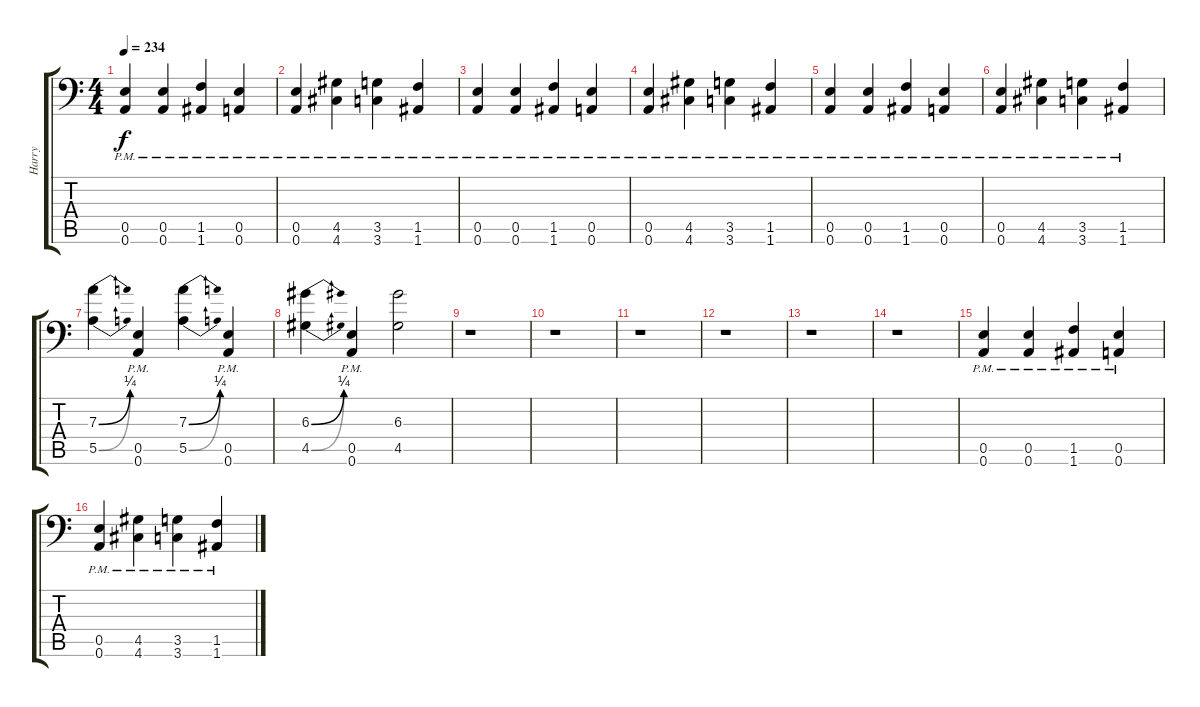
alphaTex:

\track ("Harry" "Harry") {instrument distortionguitar}
\staff {score tabs}
\tuning (B3 Gb3 D3 A2 E2 A1) {hide}
\ts (4 4)
\tempo 234
\clef f4
\ks c
(0.5{pm} 0.6{pm}).4{dy f} (0.5{pm} 0.6{pm}).4 (1.5{pm} 1.6{pm}).4 (0.5{pm} 0.6{pm}).4 |
(0.5{pm} 0.6{pm}).4 (4.5{pm} 4.6{pm}).4 (3.5{pm} 3.6{pm}).4 (1.5{pm} 1.6{pm}).4 |
(0.5{pm} 0.6{pm}).4 (0.5{pm} 0.6{pm}).4 (1.5{pm} 1.6{pm}).4 (0.5{pm} 0.6{pm}).4 |
(0.5{pm} 0.6{pm}).4 (4.5{pm} 4.6{pm}).4 (3.5{pm} 3.6{pm}).4 (1.5{pm} 1.6{pm}).4 |
(0.5{pm} 0.6{pm}).4 (0.5{pm} 0.6{pm}).4 (1.5{pm} 1.6{pm}).4 (0.5{pm} 0.6{pm}).4 |
(0.5{pm} 0.6{pm}).4 (4.5{pm} 4.6{pm}).4 (3.5{pm} 3.6{pm}).4 (1.5{pm} 1.6{pm}).4 |
(7.3{be (bend 0 0 60 1)} 5.5{be (bend 0 0 60 1)}).4 (0.5{pm} 0.6{pm}).4 (7.3{be (bend 0 0 60 1)} 5.5{be (bend 0 0 60 1)}).4 (0.5{pm} 0.6{pm}).4 |
(6.3{be (bend 0 0 60 1)} 4.5{be (bend 0 0 60 1)}).4 (0.5{pm} 0.6{pm}).4 (6.3 4.5).2 |
r.1 |
r.1 |
r.1 |
r.1 |
r.1 |
r.1 |
(0.5{pm} 0.6{pm}).4 (0.5{pm} 0.6{pm}).4 (1.5{pm} 1.6{pm}).4 (0.5{pm} 0.6{pm}).4 |
(0.5{pm} 0.6{pm}).4 (4.5{pm} 4.6{pm}).4 (3.5{pm} 3.6{pm}).4 (1.5{pm} 1.6{pm}).4
